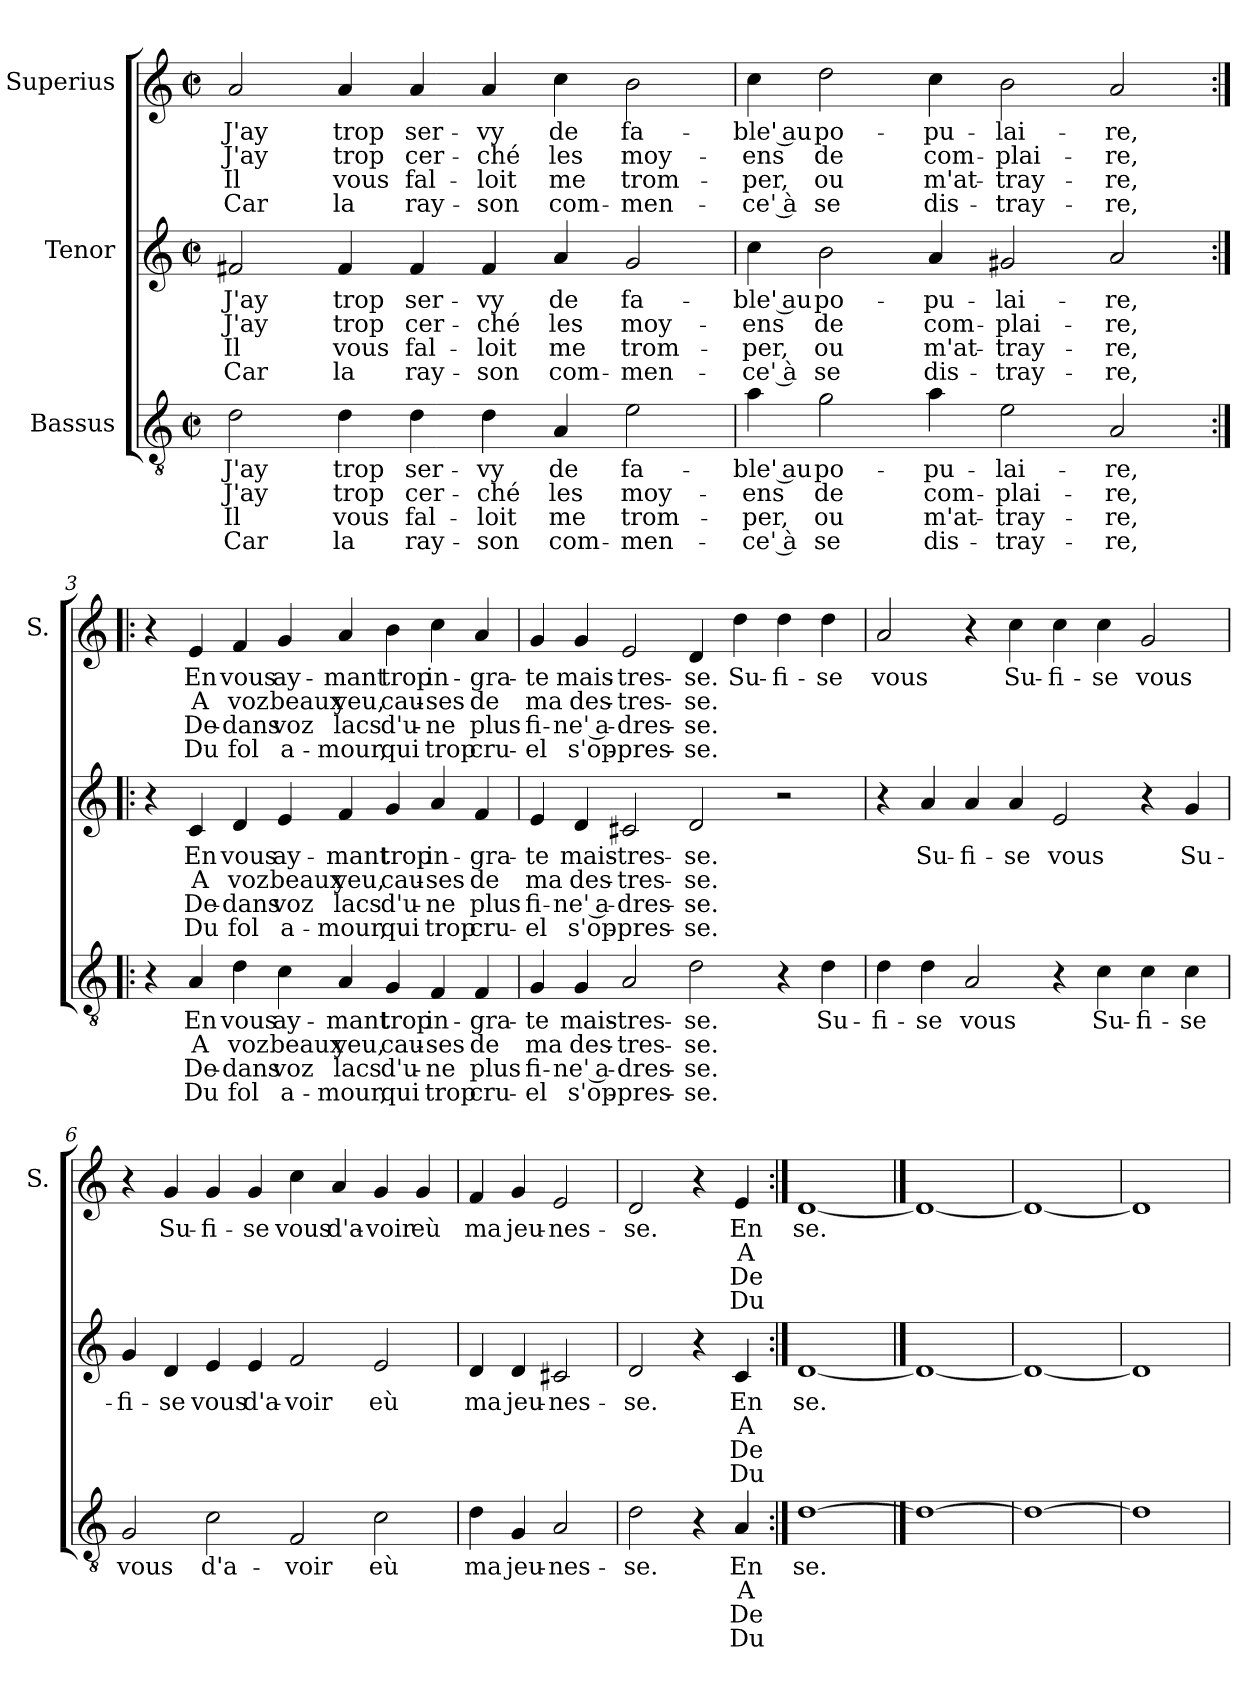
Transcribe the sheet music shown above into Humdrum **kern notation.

**kern	**text	**text	**text	**text	**kern	**text	**text	**text	**text	**kern	**text	**text	**text	**text
*part3	*part3	*part3	*part3	*part3	*part2	*part2	*part2	*part2	*part2	*part1	*part1	*part1	*part1	*part1
*staff3	*staff3	*staff3	*staff3	*staff3	*staff2	*staff2	*staff2	*staff2	*staff2	*staff1	*staff1	*staff1	*staff1	*staff1
*I"Bassus	*	*	*	*	*I"Tenor	*	*	*	*	*I"Superius	*	*	*	*
*	*	*	*	*	*	*	*	*	*	*I'S.	*	*	*	*
*clefGv2	*	*	*	*	*clefG2	*	*	*	*	*clefG2	*	*	*	*
*k[]	*	*	*	*	*k[]	*	*	*	*	*k[]	*	*	*	*
*C:	*	*	*	*	*C:	*	*	*	*	*C:	*	*	*	*
*M2/2	*	*	*	*	*M2/2	*	*	*	*	*M2/2	*	*	*	*
*met(c|)	*	*	*	*	*met(c|)	*	*	*	*	*met(c|)	*	*	*	*
=1	=1	=1	=1	=1	=1	=1	=1	=1	=1	=1	=1	=1	=1	=1
2d\	J'ay	J'ay	Il	Car	2f#X/	J'ay	J'ay	Il	Car	2a/	J'ay	J'ay	Il	Car
4d\	trop	trop	vous	la	4f#/	trop	trop	vous	la	4a/	trop	trop	vous	la
4d\	ser-	cer-	fal-	ray-	4f#/	ser-	cer-	fal-	ray-	4a/	ser-	cer-	fal-	ray-
4d\	-vy	-ché	-loit	-son	4f#/	-vy	-ché	-loit	-son	4a/	-vy	-ché	-loit	-son
4A/	de	les	me	com-	4a/	de	les	me	com-	4cc\	de	les	me	com-
2e\	fa-	moy-	trom-	-men-	2g/	fa-	moy-	trom-	-men-	2b\	fa-	moy-	trom-	-men-
=2	=2	=2	=2	=2	=2	=2	=2	=2	=2	=2	=2	=2	=2	=2
4a\	-ble' au	-ens	-per,	-ce' à	4cc\	-ble' au	-ens	-per,	-ce' à	4cc\	-ble' au	-ens	-per,	-ce' à
2g\	po-	de	ou	se	2b\	po-	de	ou	se	2dd\	po-	de	ou	se
4a\	-pu-	com-	m'at-	dis-	4a/	-pu-	com-	m'at-	dis-	4cc\	-pu-	com-	m'at-	dis-
2e\	-lai-	-plai-	-tray-	-tray-	2g#X/	-lai-	-plai-	-tray-	-tray-	2b\	-lai-	-plai-	-tray-	-tray-
2A/	-re,	-re,	-re,	-re,	2a/	-re,	-re,	-re,	-re,	2a/	-re,	-re,	-re,	-re,
=3:|!|:	=3:|!|:	=3:|!|:	=3:|!|:	=3:|!|:	=3:|!|:	=3:|!|:	=3:|!|:	=3:|!|:	=3:|!|:	=3:|!|:	=3:|!|:	=3:|!|:	=3:|!|:	=3:|!|:
4r	.	.	.	.	4r	.	.	.	.	4r	.	.	.	.
4A/	En	A	De-	Du	4c/	En	A	De-	Du	4e/	En	A	De-	Du
4d\	vous	voz	-dans	fol	4d/	vous	voz	-dans	fol	4f/	vous	voz	-dans	fol
4c\	ay-	beaux	voz	a-	4e/	ay-	beaux	voz	a-	4g/	ay-	beaux	voz	a-
4A/	-mant	yeu,	lacs	-mour,	4f/	-mant	yeu,	lacs	-mour,	4a/	-mant	yeu,	lacs	-mour,
4G/	trop	cau-	d'u-	qui	4g/	trop	cau-	d'u-	qui	4b\	trop	cau-	d'u-	qui
4F/	in-	-ses	-ne	trop	4a/	in-	-ses	-ne	trop	4cc\	in-	-ses	-ne	trop
4F/	-gra-	de	plus	cru-	4f/	-gra-	de	plus	cru-	4a/	-gra-	de	plus	cru-
!!LO:LB:g=z
=4	=4	=4	=4	=4	=4	=4	=4	=4	=4	=4	=4	=4	=4	=4
4G/	-te	ma	fi-	-el	4e/	-te	ma	fi-	-el	4g/	-te	ma	fi-	-el
4G/	mais-	des-	-ne' a-	s'op-	4d/	mais-	des-	-ne' a-	s'op-	4g/	mais-	des-	-ne' a-	s'op-
2A/	-tres-	-tres-	-dres-	-pres-	2c#X/	-tres-	-tres-	-dres-	-pres-	2e/	-tres-	-tres-	-dres-	-pres-
2d\	-se.	-se.	-se.	-se.	2d/	-se.	-se.	-se.	-se.	4d/	-se.	-se.	-se.	-se.
.	.	.	.	.	.	.	.	.	.	4dd\	Su-	.	.	.
4r	.	.	.	.	2r	.	.	.	.	4dd\	-fi-	.	.	.
4d\	Su-	.	.	.	.	.	.	.	.	4dd\	-se	.	.	.
=5	=5	=5	=5	=5	=5	=5	=5	=5	=5	=5	=5	=5	=5	=5
4d\	-fi-	.	.	.	4r	.	.	.	.	2a/	vous	.	.	.
4d\	-se	.	.	.	4a/	Su-	.	.	.	.	.	.	.	.
2A/	vous	.	.	.	4a/	-fi-	.	.	.	4r	.	.	.	.
.	.	.	.	.	4a/	-se	.	.	.	4cc\	Su-	.	.	.
4r	.	.	.	.	2e/	vous	.	.	.	4cc\	-fi-	.	.	.
4c\	Su-	.	.	.	.	.	.	.	.	4cc\	-se	.	.	.
4c\	-fi-	.	.	.	4r	.	.	.	.	2g/	vous	.	.	.
4c\	-se	.	.	.	4g/	Su-	.	.	.	.	.	.	.	.
=6	=6	=6	=6	=6	=6	=6	=6	=6	=6	=6	=6	=6	=6	=6
2G/	vous	.	.	.	4g/	-fi-	.	.	.	4r	.	.	.	.
.	.	.	.	.	4d/	-se	.	.	.	4g/	Su-	.	.	.
2c\	d'a-	.	.	.	4e/	vous	.	.	.	4g/	-fi-	.	.	.
.	.	.	.	.	4e/	d'a-	.	.	.	4g/	-se	.	.	.
2F/	-voir	.	.	.	2f/	-voir	.	.	.	4cc\	vous	.	.	.
.	.	.	.	.	.	.	.	.	.	4a/	d'a-	.	.	.
2c\	eù	.	.	.	2e/	eù	.	.	.	4g/	-voir	.	.	.
.	.	.	.	.	.	.	.	.	.	4g/	eù	.	.	.
=7	=7	=7	=7	=7	=7	=7	=7	=7	=7	=7	=7	=7	=7	=7
4d\	ma	.	.	.	4d/	ma	.	.	.	4f/	ma	.	.	.
4G/	jeu-	.	.	.	4d/	jeu-	.	.	.	4g/	jeu-	.	.	.
2A/	-nes-	.	.	.	2c#X/	-nes-	.	.	.	2e/	-nes-	.	.	.
=8	=8	=8	=8	=8	=8	=8	=8	=8	=8	=8	=8	=8	=8	=8
2d\	-se.	.	.	.	2d/	-se.	.	.	.	2d/	-se.	.	.	.
4r	.	.	.	.	4r	.	.	.	.	4r	.	.	.	.
4A/	En	A	De	Du	4c/	En	A	De	Du	4e/	En	A	De	Du
=9:|!	=9:|!	=9:|!	=9:|!	=9:|!	=9:|!	=9:|!	=9:|!	=9:|!	=9:|!	=9:|!	=9:|!	=9:|!	=9:|!	=9:|!
[1d\	se.	.	.	.	[1d/	se.	.	.	.	[1d/	se.	.	.	.
==10	==10	==10	==10	==10	==10	==10	==10	==10	==10	==10	==10	==10	==10	==10
1d\_	.	.	.	.	1d/_	.	.	.	.	1d/_	.	.	.	.
=11	=11	=11	=11	=11	=11	=11	=11	=11	=11	=11	=11	=11	=11	=11
1d\_	.	.	.	.	1d/_	.	.	.	.	1d/_	.	.	.	.
=12	=12	=12	=12	=12	=12	=12	=12	=12	=12	=12	=12	=12	=12	=12
1d\]	.	.	.	.	1d/]	.	.	.	.	1d/]	.	.	.	.
=	=	=	=	=	=	=	=	=	=	=	=	=	=	=
*-	*-	*-	*-	*-	*-	*-	*-	*-	*-	*-	*-	*-	*-	*-
